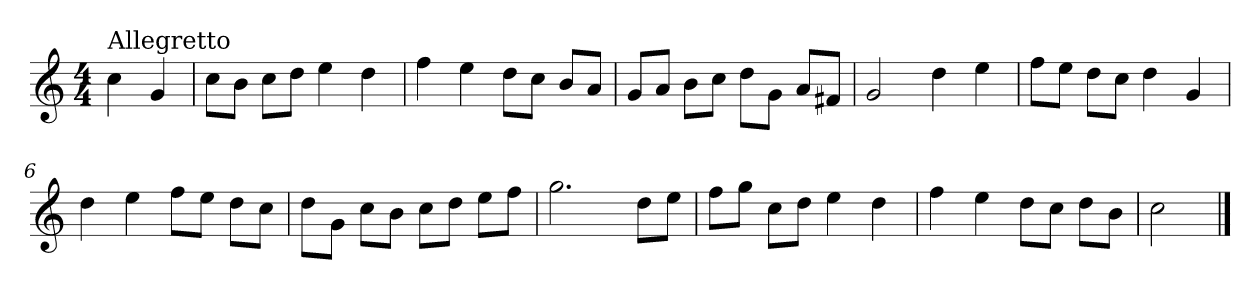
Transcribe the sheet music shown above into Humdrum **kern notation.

**kern
*part1
*staff1
*clefG2
*k[]
*C:
*M4/4
=
!LO:TX:a:t=Allegretto
4cc\
4g/
=1
8cc\L
8b\J
8cc\L
8dd\J
4ee\
4dd\
=2
4ff\
4ee\
8dd\L
8cc\J
8b/L
8a/J
=3
8g/L
8a/J
8b\L
8cc\J
8dd\L
8g\J
8a/L
8f#X/J
=4
2g/
4dd\
4ee\
!!LO:LB:g=z
=5
8ff\L
8ee\J
8dd\L
8cc\J
4dd\
4g/
=6
4dd\
4ee\
8ff\L
8ee\J
8dd\L
8cc\J
=7
8dd\L
8g\J
8cc\L
8b\J
8cc\L
8dd\J
8ee\L
8ff\J
=8
2.gg\
8dd\L
8ee\J
=9
8ff\L
8gg\J
8cc\L
8dd\J
4ee\
4dd\
=10
4ff\
4ee\
8dd\L
8cc\J
8dd\L
8b\J
!!LO:LB:g=z
=11
2cc\
==
*-
